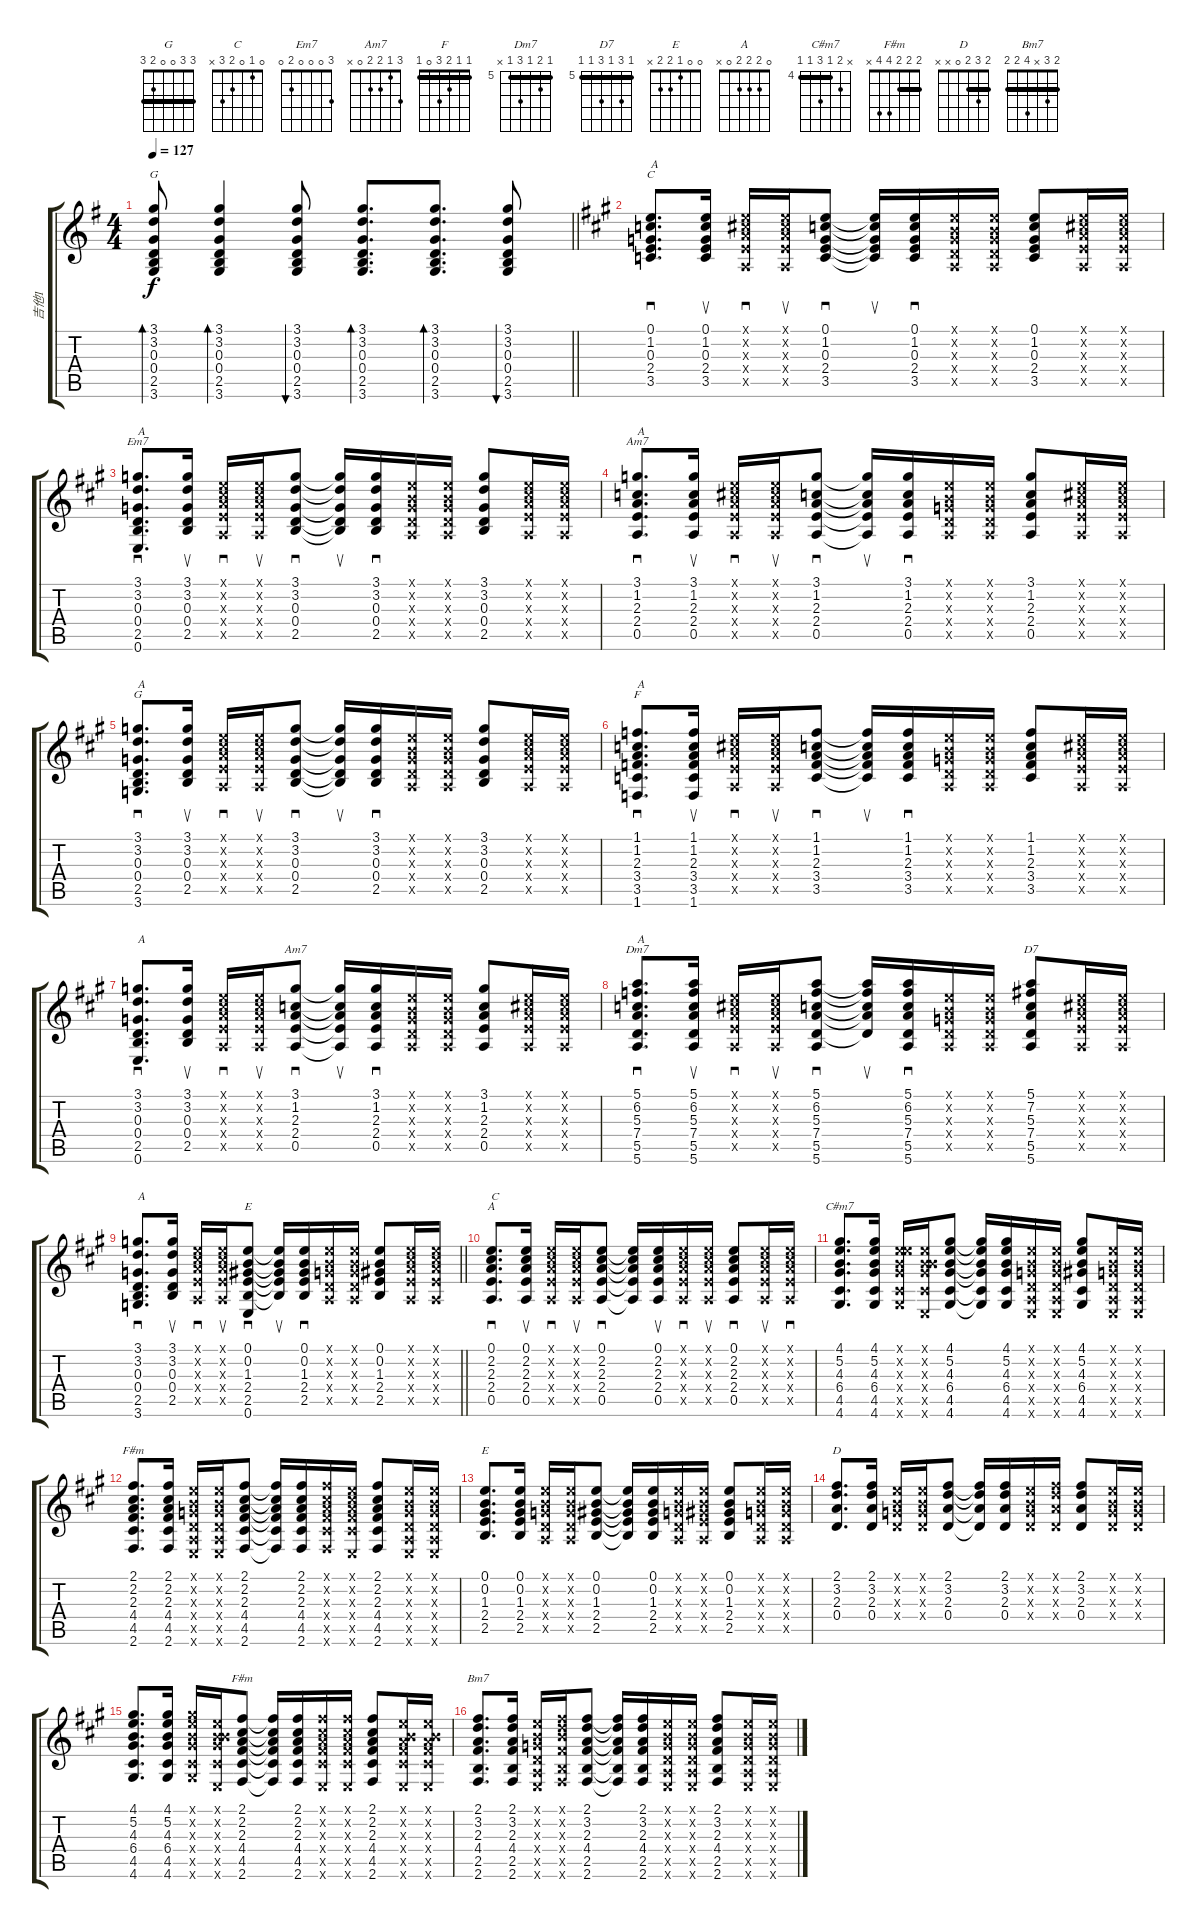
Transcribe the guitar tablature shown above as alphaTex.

\track ("吉他1" "吉他1") {instrument acousticguitarsteel}
\staff {score tabs}
\tuning (E4 B3 G3 D3 A2 E2) {hide}
\chord ("G" 3 0 0 0 2 3)
\chord ("C" 0 1 0 2 3 x)
\chord ("Em7" 3 0 0 0 2 0)
\chord ("Am7" 3 1 0 2 0 x)
\chord ("G" 3 3 0 0 2 3) {barre 3}
\chord ("F" 1 1 2 3 0 1) {barre 1}
\chord ("Am7" 3 1 2 2 0 x)
\chord ("Dm7" 5 6 5 7 5 x) {firstfret 5 barre 5}
\chord ("D7" 5 7 5 7 5 5) {firstfret 5 barre 5}
\chord ("E" 0 0 1 2 2 0)
\chord ("A" 0 2 2 2 0 x)
\chord ("C#m7" x 5 4 6 4 4) {firstfret 4 barre 4}
\chord ("F#m" x 2 2 4 4 2) {barre 2}
\chord ("E" 0 0 1 2 2 x)
\chord ("D" 2 3 2 0 x x) {barre 2}
\chord ("F#m" 2 2 2 4 4 x) {barre 2}
\chord ("Bm7" 2 3 x 4 2 2) {barre 2}
\ts (4 4)
\tempo 127
\clef g2
\barLineRight lightlight
\ks g
(3.1 3.2 0.3 0.4 2.5 3.6).8{bd 60 ch "G" dy f volume 13} (3.1 3.2 0.3 0.4 2.5 3.6).4{bd 60} (3.1 3.2 0.3 0.4 2.5 3.6).8{bu 60} (3.1 3.2 0.3 0.4 2.5 3.6).8{d bd 60} (3.1 3.2 0.3 0.4 2.5 3.6).8{d bd 60} (3.1 3.2 0.3 0.4 2.5 3.6).8{bu 60} |
\ks a
(0.1 1.2 0.3 2.4 3.5).8{d sd ch "C" txt "A"} (0.1 1.2 0.3 2.4 3.5).16{su} (0.1{x} 2.2{x} 2.3{x} 2.4{x} 0.5{x}).16{sd} (0.1{x} 2.2{x} 2.3{x} 2.4{x} 0.5{x}).16{su} (0.1 1.2 0.3 2.4 3.5).8{sd} (0.1{t} 1.2{t} 0.3{t} 2.4{t} 3.5{t}).16{su} (0.1 1.2 0.3 2.4 3.5).16{sd} (0.1{x} 0.2{x} 0.3{x} 0.4{x} 0.5{x}).16 (0.1{x} 0.2{x} 0.3{x} 0.4{x} 0.5{x}).16 (0.1 1.2 0.3 2.4 3.5).8 (0.1{x} 2.2{x} 2.3{x} 2.4{x} 0.5{x}).16 (0.1{x} 2.2{x} 2.3{x} 2.4{x} 0.5{x}).16 |
(3.1 3.2 0.3 0.4 2.5 0.6).8{d sd ch "Em7" txt "A"} (3.1 3.2 0.3 0.4 2.5).16{su} (0.1{x} 2.2{x} 2.3{x} 2.4{x} 0.5{x}).16{sd} (0.1{x} 2.2{x} 2.3{x} 2.4{x} 0.5{x}).16{su} (3.1 3.2 0.3 0.4 2.5).8{sd} (3.1{t} 3.2{t} 0.3{t} 0.4{t} 2.5{t}).16{su} (3.1 3.2 0.3 0.4 2.5).16{sd} (0.1{x} 0.2{x} 0.3{x} 0.4{x} 0.5{x}).16 (0.1{x} 0.2{x} 0.3{x} 0.4{x} 0.5{x}).16 (3.1 3.2 0.3 0.4 2.5).8 (0.1{x} 2.2{x} 2.3{x} 2.4{x} 0.5{x}).16 (0.1{x} 2.2{x} 2.3{x} 2.4{x} 0.5{x}).16 |
(3.1 1.2 2.3 2.4 0.5).8{d sd ch "Am7" txt "A"} (3.1 1.2 2.3 2.4 0.5).16{su} (0.1{x} 2.2{x} 2.3{x} 2.4{x} 0.5{x}).16{sd} (0.1{x} 2.2{x} 2.3{x} 2.4{x} 0.5{x}).16{su} (3.1 1.2 2.3 2.4 0.5).8{sd} (3.1{t} 1.2{t} 2.3{t} 2.4{t} 0.5{t}).16{su} (3.1 1.2 2.3 2.4 0.5).16{sd} (0.1{x} 0.2{x} 0.3{x} 0.4{x} 0.5{x}).16 (0.1{x} 0.2{x} 0.3{x} 0.4{x} 0.5{x}).16 (3.1 1.2 2.3 2.4 0.5).8 (0.1{x} 2.2{x} 2.3{x} 2.4{x} 0.5{x}).16 (0.1{x} 2.2{x} 2.3{x} 2.4{x} 0.5{x}).16 |
(3.1 3.2 0.3 0.4 2.5 3.6).8{d sd ch "G" txt "A"} (3.1 3.2 0.3 0.4 2.5).16{su} (0.1{x} 2.2{x} 2.3{x} 2.4{x} 0.5{x}).16{sd} (0.1{x} 2.2{x} 2.3{x} 2.4{x} 0.5{x}).16{su} (3.1 3.2 0.3 0.4 2.5).8{sd} (3.1{t} 3.2{t} 0.3{t} 0.4{t} 2.5{t}).16{su} (3.1 3.2 0.3 0.4 2.5).16{sd} (0.1{x} 0.2{x} 0.3{x} 0.4{x} 0.5{x}).16 (0.1{x} 0.2{x} 0.3{x} 0.4{x} 0.5{x}).16 (3.1 3.2 0.3 0.4 2.5).8 (0.1{x} 2.2{x} 2.3{x} 2.4{x} 0.5{x}).16 (0.1{x} 2.2{x} 2.3{x} 2.4{x} 0.5{x}).16 |
(1.1 1.2 2.3 3.4 3.5 1.6).8{d sd ch "F" txt "A"} (1.1 1.2 2.3 3.4 3.5 1.6).16{su} (0.1{x} 2.2{x} 2.3{x} 2.4{x} 0.5{x}).16{sd} (0.1{x} 2.2{x} 2.3{x} 2.4{x} 0.5{x}).16{su} (1.1 1.2 2.3 3.4 3.5).8{sd} (1.1{t} 1.2{t} 2.3{t} 3.4{t} 3.5{t}).16{su} (1.1 1.2 2.3 3.4 3.5).16{sd} (0.1{x} 0.2{x} 0.3{x} 0.4{x} 0.5{x}).16 (0.1{x} 0.2{x} 0.3{x} 0.4{x} 0.5{x}).16 (1.1 1.2 2.3 3.4 3.5).8 (0.1{x} 2.2{x} 2.3{x} 2.4{x} 0.5{x}).16 (0.1{x} 2.2{x} 2.3{x} 2.4{x} 0.5{x}).16 |
(3.1 3.2 0.3 0.4 2.5 0.6).8{d sd txt "A"} (3.1 3.2 0.3 0.4 2.5).16{su} (0.1{x} 2.2{x} 2.3{x} 2.4{x} 0.5{x}).16{sd} (0.1{x} 2.2{x} 2.3{x} 2.4{x} 0.5{x}).16{su} (3.1 1.2 2.3 2.4 0.5).8{sd ch "Am7"} (3.1{t} 1.2{t} 2.3{t} 2.4{t} 0.5{t}).16{su} (3.1 1.2 2.3 2.4 0.5).16{sd} (0.1{x} 0.2{x} 0.3{x} 0.4{x} 0.5{x}).16 (0.1{x} 0.2{x} 0.3{x} 0.4{x} 0.5{x}).16 (3.1 1.2 2.3 2.4 0.5).8 (0.1{x} 2.2{x} 2.3{x} 2.4{x} 0.5{x}).16 (0.1{x} 2.2{x} 2.3{x} 2.4{x} 0.5{x}).16 |
(5.1 6.2 5.3 7.4 5.5 5.6).8{d sd ch "Dm7" txt "A"} (5.1 6.2 5.3 7.4 5.5 5.6).16{su} (0.1{x} 2.2{x} 2.3{x} 2.4{x} 0.5{x}).16{sd} (0.1{x} 2.2{x} 2.3{x} 2.4{x} 0.5{x}).16{su} (5.1 6.2 5.3 7.4 5.5 5.6).8{sd} (5.1{t} 6.2{t} 5.3{t} 7.4{t} 5.5{t}).16{su} (5.1 6.2 5.3 7.4 5.5 5.6).16{sd} (0.1{x} 0.2{x} 0.3{x} 0.4{x} 0.5{x}).16 (0.1{x} 0.2{x} 0.3{x} 0.4{x} 0.5{x}).16 (5.1 7.2 5.3 7.4 5.5 5.6).8{ch "D7"} (0.1{x} 2.2{x} 2.3{x} 2.4{x} 0.5{x}).16 (0.1{x} 2.2{x} 2.3{x} 2.4{x} 0.5{x}).16 |
\barLineRight lightlight
(3.1 3.2 0.3 0.4 2.5 3.6).8{d sd txt "A"} (3.1 3.2 0.3 0.4 2.5).16{su} (0.1{x} 2.2{x} 2.3{x} 2.4{x} 0.5{x}).16{sd} (0.1{x} 2.2{x} 2.3{x} 2.4{x} 0.5{x}).16{su} (0.1 0.2 1.3 2.4 2.5 0.6).8{sd ch "E"} (0.1{t} 0.2{t} 1.3{t} 2.4{t} 2.5{t}).16{su} (0.1 0.2 1.3 2.4 2.5).16{sd} (0.1{x} 0.2{x} 0.3{x} 0.4{x} 0.5{x}).16 (0.1{x} 0.2{x} 0.3{x} 0.4{x} 0.5{x}).16 (0.1 0.2 1.3 2.4 2.5).8 (0.1{x} 2.2{x} 2.3{x} 2.4{x} 0.5{x}).16 (0.1{x} 2.2{x} 2.3{x} 2.4{x} 0.5{x}).16 |
(0.1 2.2 2.3 2.4 0.5).8{d sd ch "A" txt "C" volume 16} (0.1 2.2 2.3 2.4 0.5).16{su} (0.1{x} 2.2{x} 2.3{x} 2.4{x} 0.5{x}).16{sd} (0.1{x} 2.2{x} 2.3{x} 2.4{x} 0.5{x}).16{su} (0.1 2.2 2.3 2.4 0.5).8{sd} (0.1{t} 2.2{t} 2.3{t} 2.4{t} 0.5{t}).16 (0.1 2.2 2.3 2.4 0.5).16{su} (0.1{x} 2.2{x} 2.3{x} 2.4{x} 0.5{x}).16{sd} (0.1{x} 2.2{x} 2.3{x} 2.4{x} 0.5{x}).16{su} (0.1 2.2 2.3 2.4 0.5).8{sd} (0.1{x} 2.2{x} 2.3{x} 2.4{x} 0.5{x}).16{su} (0.1{x} 2.2{x} 2.3{x} 2.4{x} 0.5{x}).16{sd} |
(4.1 5.2 4.3 6.4 4.5 4.6).8{d ch "C#m7"} (4.1 5.2 4.3 6.4 4.5 4.6).16 (0.1{x} 5.2{x} 4.3{x} 6.4{x} 4.5{x} 4.6{x}).16 (0.1{x} 0.2{x} 4.3{x} 6.4{x} 4.5{x} 0.6{x}).16 (4.1 5.2 4.3 6.4 4.5 4.6).8 (4.1{t} 5.2{t} 4.3{t} 6.4{t} 4.5{t} 4.6{t}).16 (4.1 5.2 4.3 6.4 4.5 4.6).16 (0.1{x} 0.2{x} 0.3{x} 0.4{x} 0.5{x} 0.6{x}).16 (0.1{x} 0.2{x} 0.3{x} 0.4{x} 0.5{x} 0.6{x}).16 (4.1 5.2 4.3 6.4 4.5 4.6).8 (0.1{x} 0.2{x} 0.3{x} 0.4{x} 0.5{x} 0.6{x}).16 (0.1{x} 0.2{x} 0.3{x} 0.4{x} 0.5{x} 0.6{x}).16 |
(2.1 2.2 2.3 4.4 4.5 2.6).8{d ch "F#m"} (2.1 2.2 2.3 4.4 4.5 2.6).16 (0.1{x} 0.2{x} 0.3{x} 0.4{x} 0.5{x} 0.6{x}).16 (0.1{x} 0.2{x} 0.3{x} 0.4{x} 0.5{x} 0.6{x}).16 (2.1 2.2 2.3 4.4 4.5 2.6).8 (2.1{t} 2.2{t} 2.3{t} 4.4{t} 4.5{t} 2.6{t}).16 (2.1 2.2 2.3 4.4 4.5 2.6).16 (2.1{x} 2.2{x} 2.3{x} 4.4{x} 4.5{x} 2.6{x}).16 (0.1{x} 2.2{x} 2.3{x} 4.4{x} 4.5{x} 0.6{x}).16 (2.1 2.2 2.3 4.4 4.5 2.6).8 (0.1{x} 0.2{x} 0.3{x} 0.4{x} 0.5{x} 0.6{x}).16 (0.1{x} 0.2{x} 0.3{x} 0.4{x} 0.5{x} 0.6{x}).16 |
(0.1 0.2 1.3 2.4 2.5).8{d ch "E"} (0.1 0.2 1.3 2.4 2.5).16 (0.1{x} 0.2{x} 0.3{x} 0.4{x} 0.5{x}).16 (0.1{x} 0.2{x} 0.3{x} 0.4{x} 0.5{x}).16 (0.1 0.2 1.3 2.4 2.5).8 (0.1{t} 0.2{t} 1.3{t} 2.4{t} 2.5{t}).16 (0.1 0.2 1.3 2.4 2.5).16 (0.1{x} 0.2{x} 0.3{x} 0.4{x} 0.5{x}).16 (0.1{x} 0.2{x} 1.3{x} 2.4{x} 0.5{x}).16 (0.1 0.2 1.3 2.4 2.5).8 (0.1{x} 0.2{x} 0.3{x} 0.4{x} 0.5{x}).16 (0.1{x} 0.2{x} 0.3{x} 0.4{x} 0.5{x}).16 |
(2.1 3.2 2.3 0.4).8{d ch "D"} (2.1 3.2 2.3 0.4).16 (0.1{x} 0.2{x} 0.3{x} 0.4{x}).16 (0.1{x} 0.2{x} 0.3{x} 0.4{x}).16 (2.1 3.2 2.3 0.4).8 (2.1{t} 3.2{t} 2.3{t} 0.4{t}).16 (2.1 3.2 2.3 0.4).16 (0.1{x} 0.2{x} 0.3{x} 0.4{x}).16 (2.1{x} 3.2{x} 2.3{x} 0.4{x}).16 (2.1 3.2 2.3 0.4).8 (0.1{x} 0.2{x} 0.3{x} 0.4{x}).16 (0.1{x} 0.2{x} 0.3{x} 0.4{x}).16 |
(4.1 5.2 4.3 6.4 4.5 4.6).8{d} (4.1 5.2 4.3 6.4 4.5 4.6).16 (4.1{x} 5.2{x} 4.3{x} 6.4{x} 4.5{x} 4.6{x}).16 (0.1{x} 0.2{x} 4.3{x} 6.4{x} 4.5{x} 0.6{x}).16 (2.1 2.2 2.3 4.4 4.5 2.6).8{ch "F#m"} (2.1{t} 2.2{t} 2.3{t} 4.4{t} 4.5{t} 2.6{t}).16 (2.1 2.2 2.3 4.4 4.5 2.6).16 (2.1{x} 2.2{x} 2.3{x} 4.4{x} 4.5{x} 0.6{x}).16 (2.1{x} 2.2{x} 2.3{x} 4.4{x} 4.5{x} 0.6{x}).16 (2.1 2.2 2.3 4.4 4.5 2.6).8 (0.1{x} 0.2{x} 2.3{x} 4.4{x} 4.5{x} 0.6{x}).16 (0.1{x} 0.2{x} 2.3{x} 4.4{x} 4.5{x} 0.6{x}).16 |
(2.1 3.2 2.3 4.4 2.5 2.6).8{d ch "Bm7"} (2.1 3.2 2.3 4.4 2.5 2.6).16 (0.1{x} 0.2{x} 0.3{x} 0.4{x} 0.5{x} 0.6{x}).16 (2.1{x} 3.2{x} 4.3{x} 4.4{x} 2.5{x} 2.6{x}).16 (2.1 3.2 2.3 4.4 2.5 2.6).8 (2.1{t} 3.2{t} 2.3{t} 4.4{t} 2.5{t} 2.6{t}).16 (2.1 3.2 2.3 4.4 2.5 2.6).16 (0.1{x} 0.2{x} 0.3{x} 0.4{x} 0.5{x} 0.6{x}).16 (0.1{x} 0.2{x} 0.3{x} 0.4{x} 0.5{x} 0.6{x}).16 (2.1 3.2 2.3 4.4 2.5 2.6).8 (0.1{x} 0.2{x} 0.3{x} 0.4{x} 0.5{x} 0.6{x}).16 (0.1{x} 0.2{x} 0.3{x} 0.4{x} 0.5{x} 0.6{x}).16
